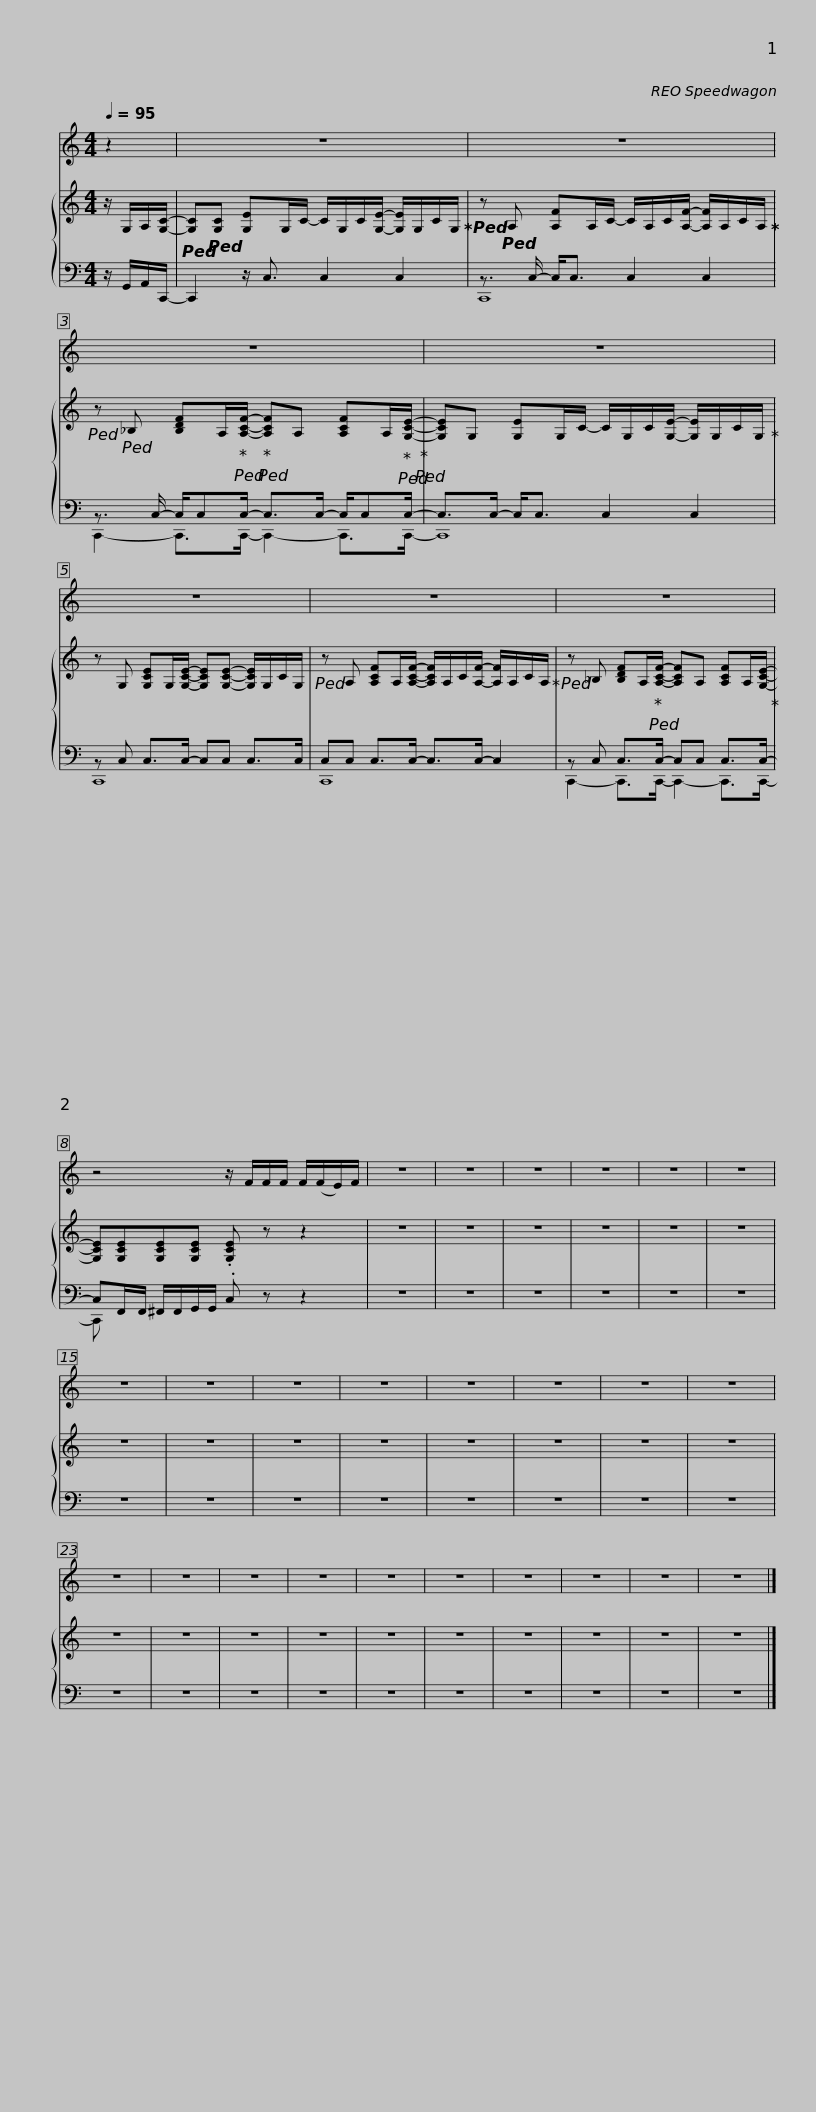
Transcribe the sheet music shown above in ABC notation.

X:1
%%score 1 { 2 | ( 3 4 ) }
L:1/8
Q:1/4=95
M:4/4
I:linebreak $
K:C
V:1 treble
V:2 treble
V:3 bass
V:4 bass
V:1
 z2 | z8 |$ z8 | z8 |$ z8 | %5
 z8 |$ z8 | z8 |$ z4 z/ F/F/F/ F/(F/E/)F/ | z8 | %10
 z8 | z8 | z8 | z8 | z8 | %15
 z8 | z8 | z8 | z8 | z8 |$ %20
 z8 | z8 | z8 | z8 | z8 | %25
 z8 | z8 | z8 | z8 | z8 | %30
 z8 | z8 | z8 |] %33
V:2
 z/ G,/A,/[G,C]/- |!ped! [G,C]!ped![G,C] [G,E]G,/C/- C/G,/C/[G,E]/- [G,E]/G,/C/G,/!ped-up! |$!ped! z!ped! A, [A,F]A,/C/- C/A,/C/[A,F]/- [A,F]/A,/C/A,/!ped-up! |!ped! z!ped! _B, [B,DF]A,/!ped-up!!ped![A,CF]/-!ped-up!!ped! [A,CF]A, [A,CF]A,/!ped-up!!ped![G,CE]/-!ped-up!!ped! |$ [G,CE]G, [G,E]G,/C/- C/G,/C/[G,E]/- [G,E]/G,/C/G,/!ped-up! | %5
 z G, [G,CE]G,/[G,CE]/- [G,CE][G,CE]- [G,CE]/G,/C/G,/ |$!ped! z A, [A,CF]A,/[A,CF]/- [A,CF]/A,/C/[A,F]/- [A,F]/A,/C/A,/!ped-up! |!ped! z _B, [B,DF]A,/!ped-up!!ped![A,CF]/- [A,CF]A, [A,CF]A,/[G,CE]/-!ped-up! |$ [G,CE][G,CE][G,CE][G,CE] .[G,CE] z z2 | z8 | %10
 z8 | z8 | z8 | z8 | z8 | %15
 z8 | z8 | z8 | z8 | z8 |$ %20
 z8 | z8 | z8 | z8 | z8 | %25
 z8 | z8 | z8 | z8 | z8 | %30
 z8 | z8 | z8 |] %33
V:3
 z/ G,,/A,,/C,,/- | C,,2 z/ C,3/2 C,2 C,2 |$ z3/2 C,/- C,<C, C,2 C,2 | z3/2 C,/- C,/C,C,/- C,>C,- C,/C,C,/- |$ C,>C,- C,<C, C,2 C,2 | %5
 z C, C,>C,- C,C, C,>C, |$ C,C, C,>C,- C,>C,- C,2 | z C, C,>C,- C,C, C,>C,- |$ C,F,,/F,,/ ^F,,/F,,/G,,/G,,/ .C, z z2 | z8 | %10
 z8 | z8 | z8 | z8 | z8 | %15
 z8 | z8 | z8 | z8 | z8 |$ %20
 z8 | z8 | z8 | z8 | z8 | %25
 z8 | z8 | z8 | z8 | z8 | %30
 z8 | z8 | z8 |] %33
V:4
 x2 | x8 |$ C,,8 | C,,2- C,,>C,,- C,,2- C,,>C,,- |$ C,,8 | %5
 C,,8 |$ C,,8 | C,,2- C,,>C,,- C,,2- C,,>C,,- |$ C,, x7 | z8 | %10
 x8 | x8 | x8 | x8 | x8 | %15
 x8 | x8 | x8 | x8 | x8 |$ %20
 x8 | x8 | x8 | x8 | x8 | %25
 x8 | x8 | x8 | x8 | x8 | %30
 x8 | x8 | x8 |] %33
